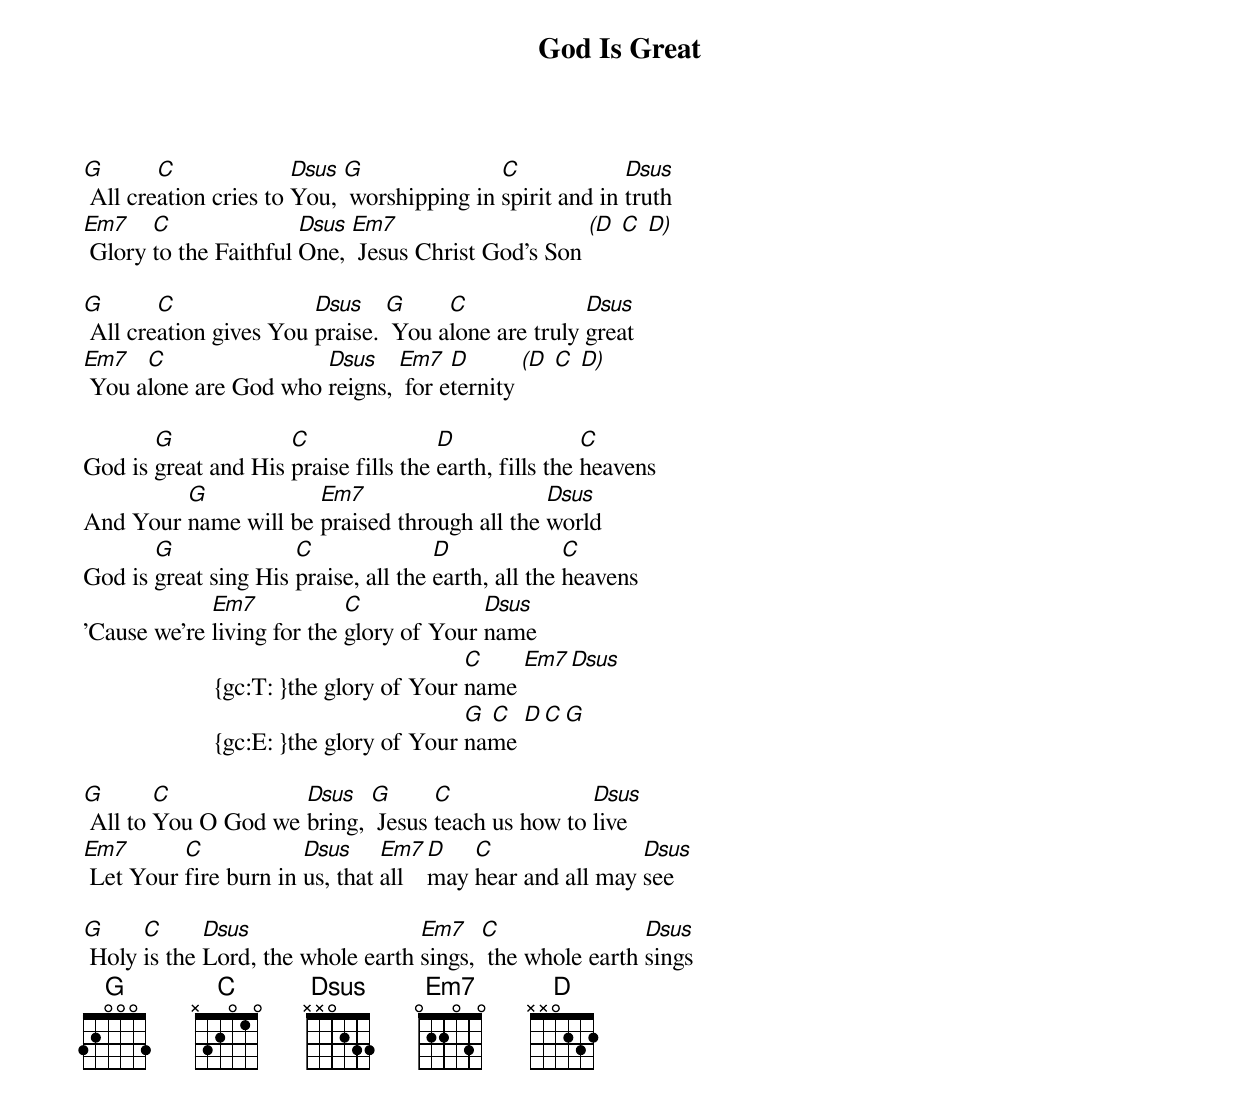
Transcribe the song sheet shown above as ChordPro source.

{title: God Is Great}
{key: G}
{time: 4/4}
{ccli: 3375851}
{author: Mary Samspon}
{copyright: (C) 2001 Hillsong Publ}

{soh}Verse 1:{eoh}
[G] All cre[C]ation cries to [Dsus]You, [G] worshipping in [C]spirit and in [Dsus]truth
[Em7] Glory [C]to the Faithful [Dsus]One, [Em7] Jesus Christ God's Son [(D  C  D)]

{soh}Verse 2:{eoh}
[G] All cre[C]ation gives You [Dsus]praise. [G] You a[C]lone are truly [Dsus]great
[Em7] You a[C]lone are God who [Dsus]reigns, [Em7] for e[D]ternity [(D  C  D)]

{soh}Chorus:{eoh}
God is [G]great and His [C]praise fills the [D]earth, fills the [C]heavens
And Your [G]name will be [Em7]praised through all the [Dsus]world
God is [G]great sing His [C]praise, all the [D]earth, all the [C]heavens
'Cause we're [Em7]living for the [C]glory of Your [Dsus]name
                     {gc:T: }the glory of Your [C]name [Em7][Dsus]
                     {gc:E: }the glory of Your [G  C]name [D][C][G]

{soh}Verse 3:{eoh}
[G] All to [C]You O God we [Dsus]bring, [G] Jesus [C]teach us how to [Dsus]live
[Em7] Let Your [C]fire burn in [Dsus]us, that [Em7]all [D]may [C]hear and all may [Dsus]see

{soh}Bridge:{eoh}
[G] Holy [C]is the [Dsus]Lord, the whole earth [Em7]sings, [C] the whole earth [Dsus]sings
